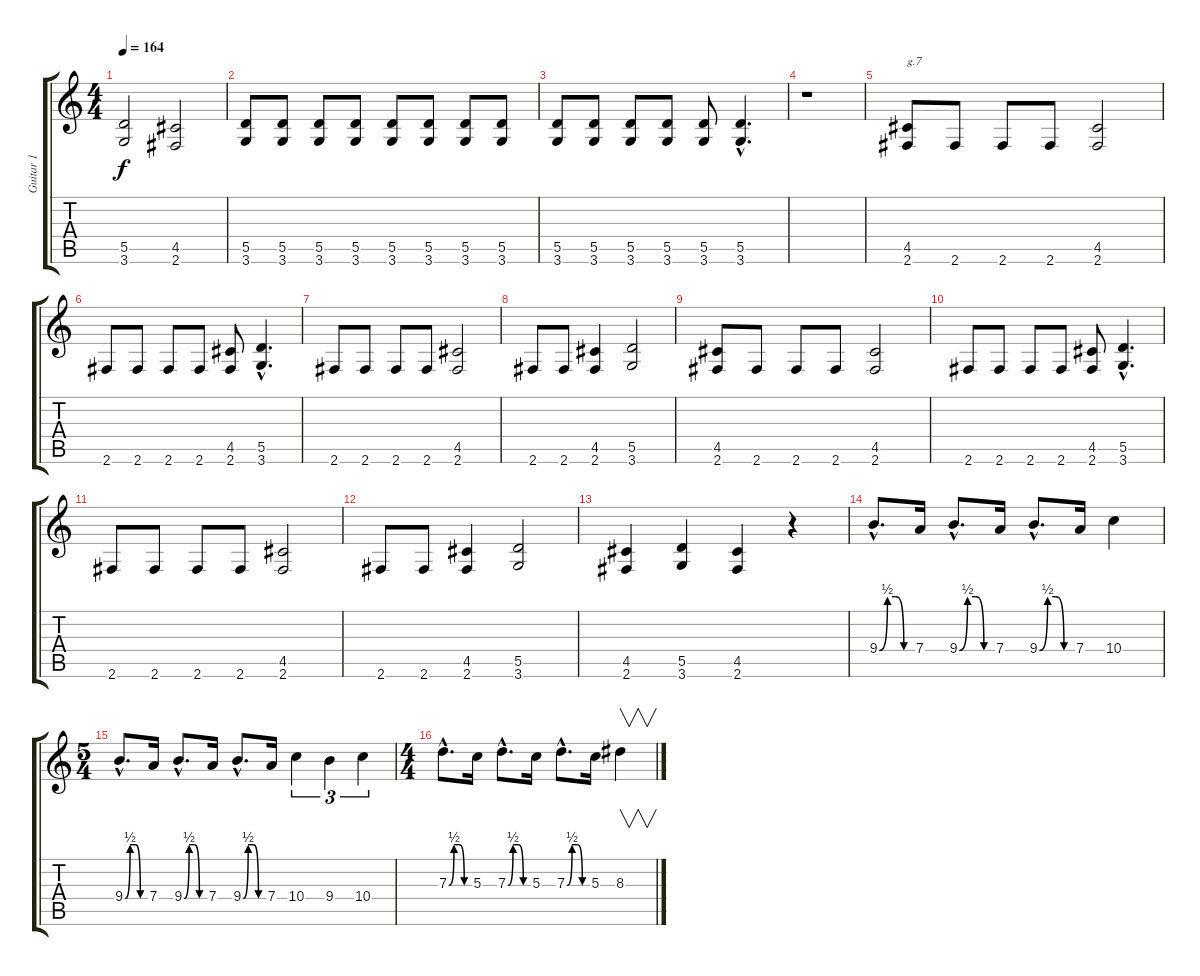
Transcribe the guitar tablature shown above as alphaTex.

\track ("Guitar 1" "Guitar 1") {instrument distortionguitar}
\staff {score tabs}
\tuning (E4 B3 G3 D3 A2 E2) {hide}
\ts (4 4)
\tempo 164
\clef g2
\ks c
(5.5 3.6).2{dy f} (4.5 2.6).2 |
(5.5 3.6).8 (5.5 3.6).8 (5.5 3.6).8 (5.5 3.6).8 (5.5 3.6).8 (5.5 3.6).8 (5.5 3.6).8 (5.5 3.6).8 |
(5.5 3.6).8 (5.5 3.6).8 (5.5 3.6).8 (5.5 3.6).8 (5.5 3.6).8 (5.5{hac} 3.6{hac}).4{d} |
r.1 |
(4.5 2.6).8{txt "g.7"} 2.6.8 2.6.8 2.6.8 (4.5 2.6).2 |
2.6.8 2.6.8 2.6.8 2.6.8 (4.5 2.6).8 (5.5{hac} 3.6{hac}).4{d} |
2.6.8 2.6.8 2.6.8 2.6.8 (4.5 2.6).2 |
2.6.8 2.6.8 (4.5 2.6).4 (5.5 3.6).2 |
(4.5 2.6).8 2.6.8 2.6.8 2.6.8 (4.5 2.6).2 |
2.6.8 2.6.8 2.6.8 2.6.8 (4.5 2.6).8 (5.5{hac} 3.6{hac}).4{d} |
2.6.8 2.6.8 2.6.8 2.6.8 (4.5 2.6).2 |
2.6.8 2.6.8 (4.5 2.6).4 (5.5 3.6).2 |
(4.5 2.6).4 (5.5 3.6).4 (4.5 2.6).4 r.4 |
9.4{be (custom 0 0 15 2 30 2 45 0 60 0) hac}.8{d} 7.4.16 9.4{be (custom 0 0 15 2 30 2 45 0 60 0) hac}.8{d} 7.4.16 9.4{be (custom 0 0 15 2 30 2 45 0 60 0) hac}.8{d} 7.4.16 10.4.4 |
\ts (5 4)
9.4{be (custom 0 0 15 2 30 2 45 0 60 0) hac}.8{d} 7.4.16 9.4{be (custom 0 0 15 2 30 2 45 0 60 0) hac}.8{d} 7.4.16 9.4{be (custom 0 0 15 2 30 2 45 0 60 0) hac}.8{d} 7.4.16 10.4.4{tu (3 2)} 9.4.4{tu (3 2)} 10.4.4{tu (3 2)} |
\ts (4 4)
7.3{be (custom 0 0 15 2 30 2 45 0 60 0) hac}.8{d} 5.3.16 7.3{be (custom 0 0 15 2 30 2 45 0 60 0) hac}.8{d} 5.3.16 7.3{be (custom 0 0 15 2 30 2 45 0 60 0) hac}.8{d} 5.3.16 8.3.4{v}
